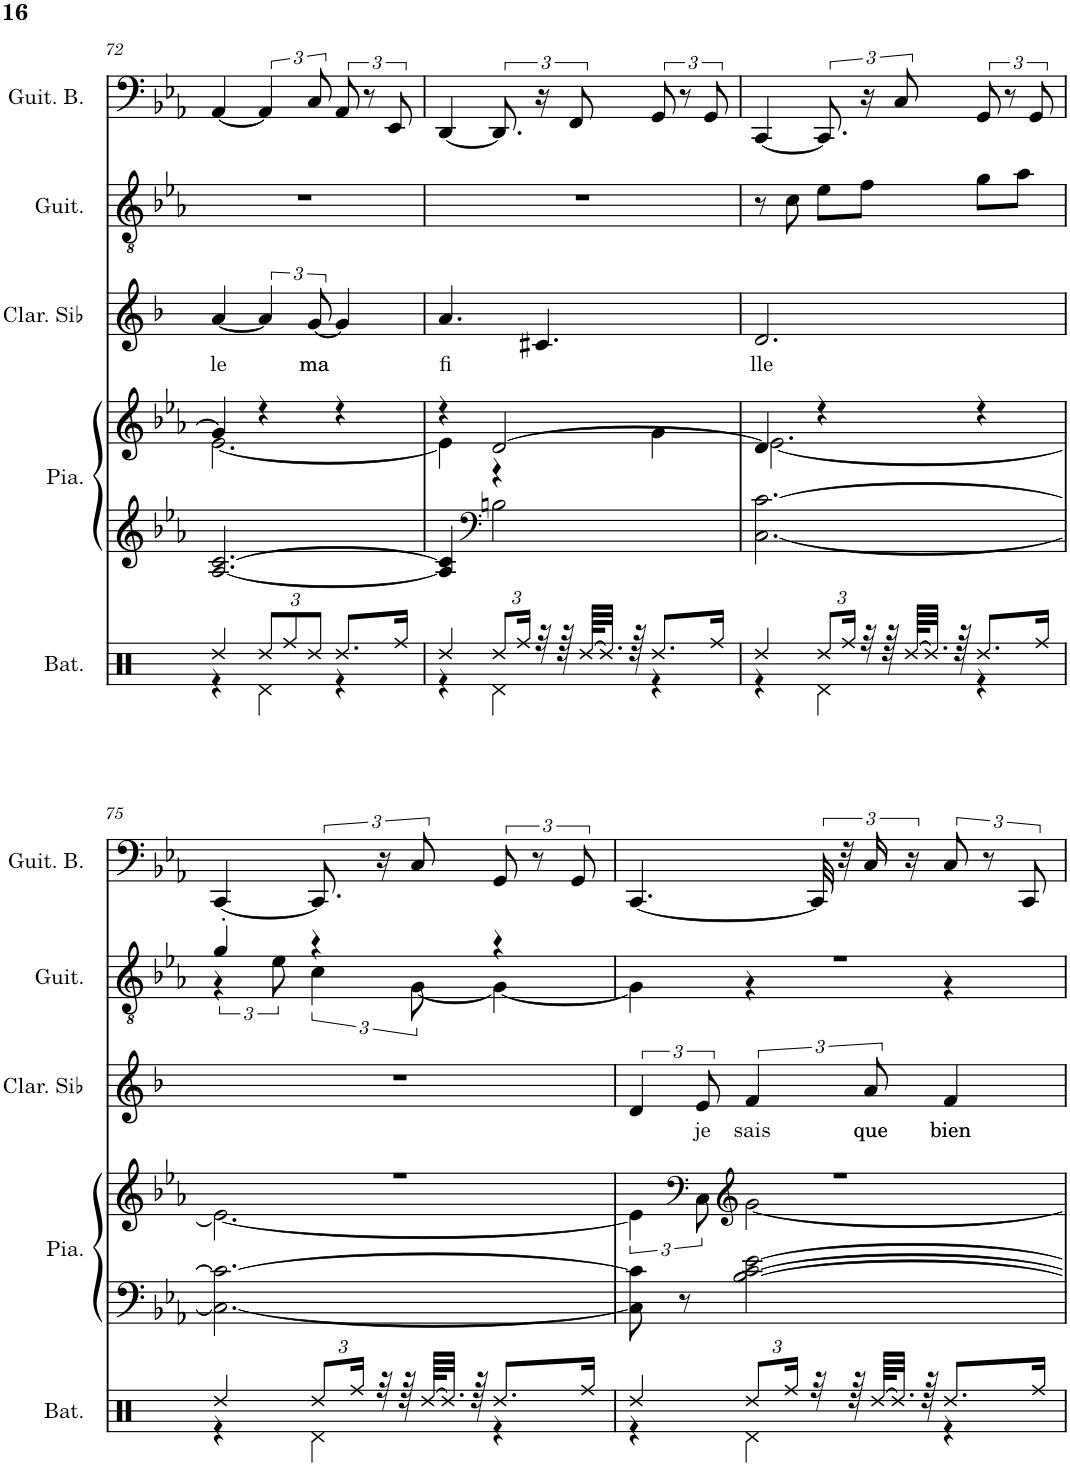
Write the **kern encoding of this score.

**kern	**kern	**kern	**kern	**text	**kern	**kern
*part5	*part4	*part4	*part3	*part3	*part2	*part1
*staff6	*staff5	*staff4	*staff3	*staff3	*staff2	*staff1
*I"Batterie	*I"Piano	*	*I"Clarinette en Sib	*	*I"Guitare classique	*I"Guitare Basse
*I'Bat.	*I'Pia.	*	*I'Clar. Sib	*	*I'Guit.	*I'Guit. B.
!!LO:PB:g=z
*clefX	*clefG2	*clefG2	*clefG2	*	*clefGv2	*clefF4
*	*	*	*Trd1c2	*	*	*Trd7c12
*k[]	*k[b-e-a-]	*k[b-e-a-]	*k[b-]	*	*k[b-e-a-]	*k[b-e-a-]
*M3/4	*M3/4	*M3/4	*M3/4	*	*M3/4	*M3/4
=72	=72	=72	=72	=72	=72	=72
*^	*	*^	*	*	*	*
!	!	!	!	!	!	!LO:LY:b	!	!
4Rdd/	4r	[2.A-/ [2.c/	4g/]	[2.e-\	[4a/	le	2.r	[4AA-/
*Xbrackettup	*	*	*	*	*	*	*	*
12Rdd/L	4Rd\	.	4r	.	6a/]	.	.	6AA-/]
12Rff/	.	.	.	.	.	.	.	.
!	!	!	!	!	!	!LO:LY:b	!	!
12Rdd/J	.	.	.	.	[12g/	ma	.	12C/
8.Rdd/L	4r	.	4r	.	4g/]	.	.	12AA-/
.	.	.	.	.	.	.	.	12r
.	.	.	.	.	.	.	.	12EE-/
16Rff/Jk	.	.	.	.	.	.	.	.
=73	=73	=73	=73	=73	=73	=73	=73	=73
!	!	!	!	!	!	!LO:LY:b	!	!
4Rdd/	4r	4A-/] 4c/]	4r	4e-\]	4.a/	fi	2.r	[4DD/
*	*	*clefF4	*	*	*	*	*	*
12Rdd/L	4Rd\	2Bn\	[2d/	4r	.	.	.	12.DD/]
24Rff/Jk	.	.	.	.	.	.	.	.
32r	.	.	.	.	4.c#X/	.	.	24r
64r	.	.	.	.	.	.	.	.
.	.	.	.	.	.	.	.	12FF/
[64Rdd/KLLL	.	.	.	.	.	.	.	.
32.Rdd/JJJ]	.	.	.	.	.	.	.	.
64r	.	.	.	.	.	.	.	.
8.Rdd/L	4r	.	.	4g\	.	.	.	12GG/
.	.	.	.	.	.	.	.	12r
.	.	.	.	.	.	.	.	12GG/
16Rff/Jk	.	.	.	.	.	.	.	.
=74	=74	=74	=74	=74	=74	=74	=74	=74
!	!	!	!	!	!	!LO:LY:b	!	!
4Rdd/	4r	[2.C\ [2.c\	4d/]	[2.e-\	2.d/	lle	8r	[4CC/
.	.	.	.	.	.	.	8c\	.
12Rdd/L	4Rd\	.	4r	.	.	.	8e-\L	12.CC/]
24Rff/Jk	.	.	.	.	.	.	.	.
32r	.	.	.	.	.	.	8f\J	24r
64r	.	.	.	.	.	.	.	.
.	.	.	.	.	.	.	.	12C/
[64Rdd/KLLL	.	.	.	.	.	.	.	.
32.Rdd/JJJ]	.	.	.	.	.	.	.	.
64r	.	.	.	.	.	.	.	.
8.Rdd/L	4r	.	4r	.	.	.	8g\L	12GG/
.	.	.	.	.	.	.	.	12r
.	.	.	.	.	.	.	8a-\J	.
.	.	.	.	.	.	.	.	12GG/
16Rff/Jk	.	.	.	.	.	.	.	.
!!LO:LB:g=z
=75	=75	=75	=75	=75	=75	=75	=75	=75
*	*	*	*	*	*	*	*^	*
4Rdd/	4r	2.C\_ 2.c\_	2.r	2.e-\_	2.r	.	4g'/	6r	[4CC/
.	.	.	.	.	.	.	.	12e-\	.
12Rdd/L	4Rd\	.	.	.	.	.	4r	6c\	12.CC/]
24Rff/Jk	.	.	.	.	.	.	.	.	.
32r	.	.	.	.	.	.	.	.	24r
64r	.	.	.	.	.	.	.	.	.
.	.	.	.	.	.	.	.	[12G\	12C/
[64Rdd/KLLL	.	.	.	.	.	.	.	.	.
32.Rdd/JJJ]	.	.	.	.	.	.	.	.	.
64r	.	.	.	.	.	.	.	.	.
8.Rdd/L	4r	.	.	.	.	.	4r	4G\_	12GG/
.	.	.	.	.	.	.	.	.	12r
.	.	.	.	.	.	.	.	.	12GG/
16Rff/Jk	.	.	.	.	.	.	.	.	.
=76	=76	=76	=76	=76	=76	=76	=76	=76	=76
4Rdd/	4r	8C\] 8c\]	2.r	6e-\]	6d/	.	2.r	4G\]	[4.CC/
.	.	8r	.	.	.	.	.	.	.
*	*	*	*clefF4	*	*	*	*	*	*
!	!	!	!	!	!	!LO:LY:b	!	!	!
.	.	.	.	12C\	12e/	je	.	.	.
*	*	*	*clefG2	*	*	*	*	*	*
!	!	!	!	!	!	!LO:LY:b	!	!	!
12Rdd/L	4Rd\	[2B-\ [2c\ [2e-\	.	[2g\	6f/	sais	.	4r	.
24Rff/Jk	.	.	.	.	.	.	.	.	.
32r	.	.	.	.	.	.	.	.	48CC/]
.	.	.	.	.	.	.	.	.	48r
64r	.	.	.	.	.	.	.	.	.
!	!	!	!	!	!	!LO:LY:b	!	!	!
.	.	.	.	.	12a/	que	.	.	24C/
[64Rdd/KLLL	.	.	.	.	.	.	.	.	.
32.Rdd/JJJ]	.	.	.	.	.	.	.	.	.
.	.	.	.	.	.	.	.	.	24r
64r	.	.	.	.	.	.	.	.	.
!	!	!	!	!	!	!LO:LY:b	!	!	!
8.Rdd/L	4r	.	.	.	4f/	bien	.	4r	12C/
.	.	.	.	.	.	.	.	.	12r
.	.	.	.	.	.	.	.	.	12CC/
16Rff/Jk	.	.	.	.	.	.	.	.	.
*v	*v	*	*v	*v	*	*	*v	*v	*
=	=	=	=	=	=	=
*-	*-	*-	*-	*-	*-	*-
